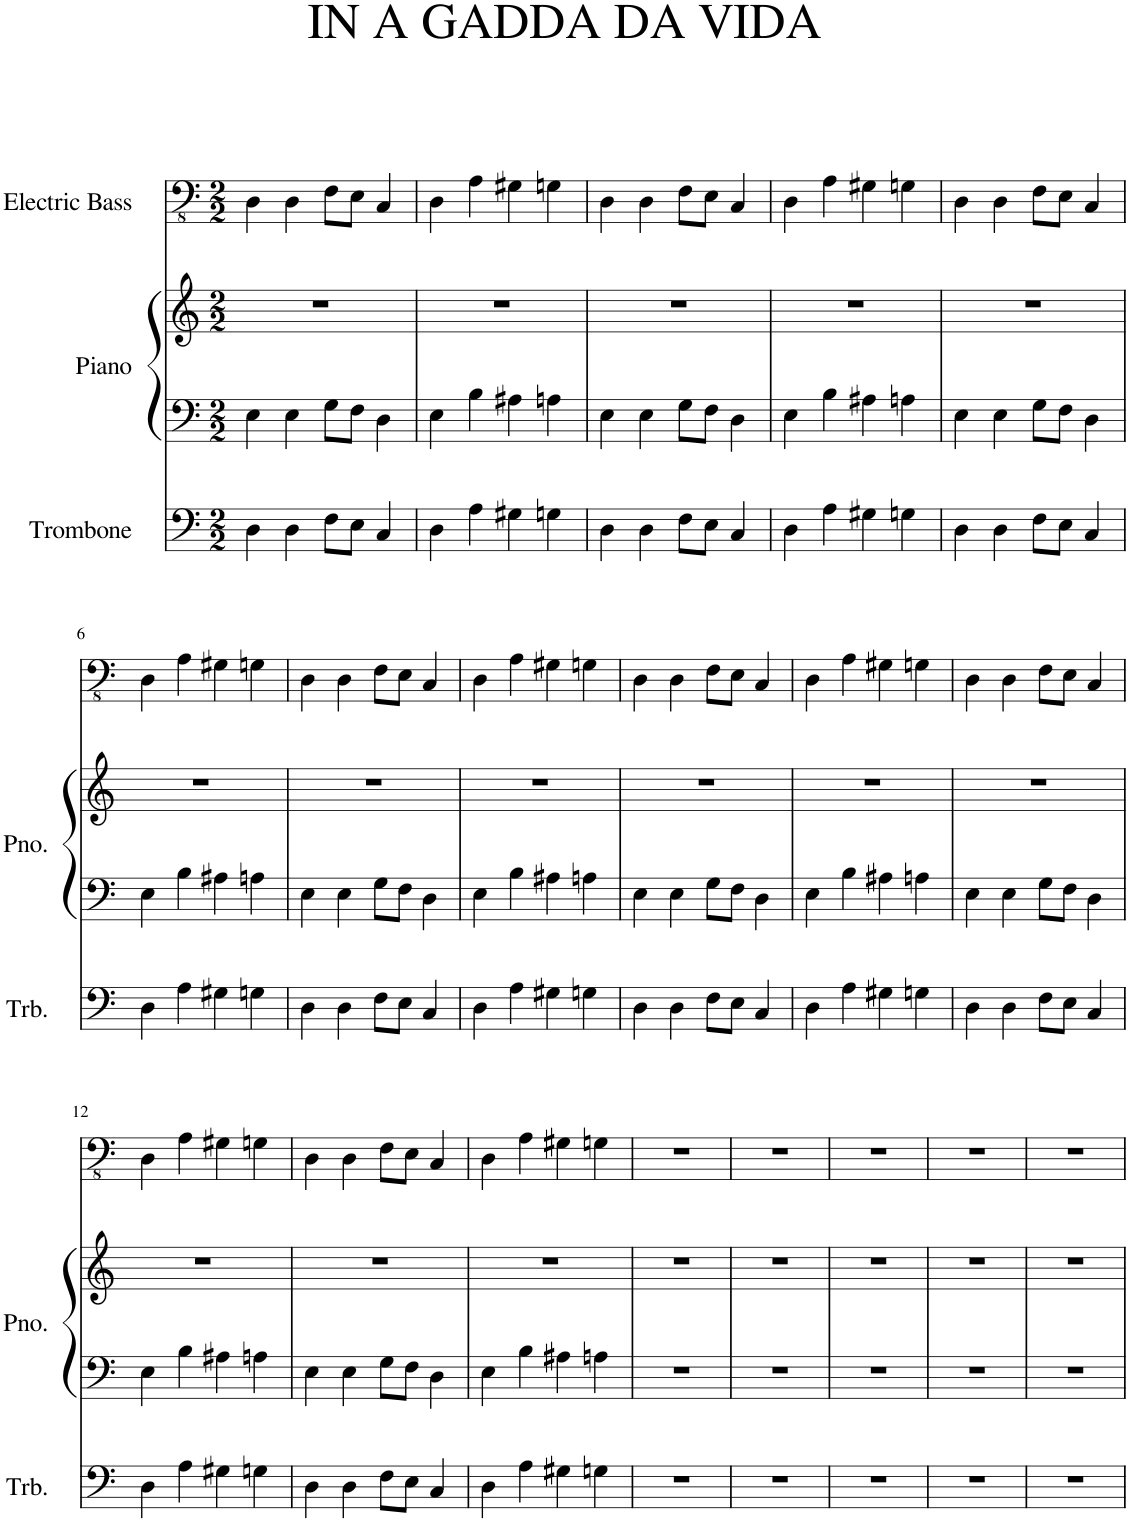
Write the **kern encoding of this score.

**kern	**kern	**kern	**kern
*part3	*part2	*part2	*part1
*staff4	*staff3	*staff2	*staff1
*I"Trombone	*I"Piano	*	*I"Electric Bass
*I'Trb.	*I'Pno.	*	*I'Elec b
*clefF4	*clefF4	*clefG2	*clefFv4
*k[]	*k[]	*k[]	*k[]
*M2/2	*M2/2	*M2/2	*M2/2
=1	=1	=1	=1
4D\	4E\	1r	4DD\
4D\	4E\	.	4DD\
8F\L	8G\L	.	8FF\L
8E\J	8F\J	.	8EE\J
4C/	4D\	.	4CC/
=2	=2	=2	=2
4D\	4E\	1r	4DD\
4A\	4B\	.	4AA\
4G#X\	4A#X\	.	4GG#X\
4Gn\	4An\	.	4GGn\
=3	=3	=3	=3
4D\	4E\	1r	4DD\
4D\	4E\	.	4DD\
8F\L	8G\L	.	8FF\L
8E\J	8F\J	.	8EE\J
4C/	4D\	.	4CC/
=4	=4	=4	=4
4D\	4E\	1r	4DD\
4A\	4B\	.	4AA\
4G#X\	4A#X\	.	4GG#X\
4Gn\	4An\	.	4GGn\
=5	=5	=5	=5
4D\	4E\	1r	4DD\
4D\	4E\	.	4DD\
8F\L	8G\L	.	8FF\L
8E\J	8F\J	.	8EE\J
4C/	4D\	.	4CC/
!!LO:LB:g=z
=6	=6	=6	=6
4D\	4E\	1r	4DD\
4A\	4B\	.	4AA\
4G#X\	4A#X\	.	4GG#X\
4Gn\	4An\	.	4GGn\
=7	=7	=7	=7
4D\	4E\	1r	4DD\
4D\	4E\	.	4DD\
8F\L	8G\L	.	8FF\L
8E\J	8F\J	.	8EE\J
4C/	4D\	.	4CC/
=8	=8	=8	=8
4D\	4E\	1r	4DD\
4A\	4B\	.	4AA\
4G#X\	4A#X\	.	4GG#X\
4Gn\	4An\	.	4GGn\
=9	=9	=9	=9
4D\	4E\	1r	4DD\
4D\	4E\	.	4DD\
8F\L	8G\L	.	8FF\L
8E\J	8F\J	.	8EE\J
4C/	4D\	.	4CC/
=10	=10	=10	=10
4D\	4E\	1r	4DD\
4A\	4B\	.	4AA\
4G#X\	4A#X\	.	4GG#X\
4Gn\	4An\	.	4GGn\
=11	=11	=11	=11
4D\	4E\	1r	4DD\
4D\	4E\	.	4DD\
8F\L	8G\L	.	8FF\L
8E\J	8F\J	.	8EE\J
4C/	4D\	.	4CC/
!!LO:LB:g=z
=12	=12	=12	=12
4D\	4E\	1r	4DD\
4A\	4B\	.	4AA\
4G#X\	4A#X\	.	4GG#X\
4Gn\	4An\	.	4GGn\
=13	=13	=13	=13
4D\	4E\	1r	4DD\
4D\	4E\	.	4DD\
8F\L	8G\L	.	8FF\L
8E\J	8F\J	.	8EE\J
4C/	4D\	.	4CC/
=14	=14	=14	=14
4D\	4E\	1r	4DD\
4A\	4B\	.	4AA\
4G#X\	4A#X\	.	4GG#X\
4Gn\	4An\	.	4GGn\
=15	=15	=15	=15
1r	1r	1r	1r
=16	=16	=16	=16
1r	1r	1r	1r
=17	=17	=17	=17
1r	1r	1r	1r
=18	=18	=18	=18
1r	1r	1r	1r
=19	=19	=19	=19
1r	1r	1r	1r
=	=	=	=
*-	*-	*-	*-
